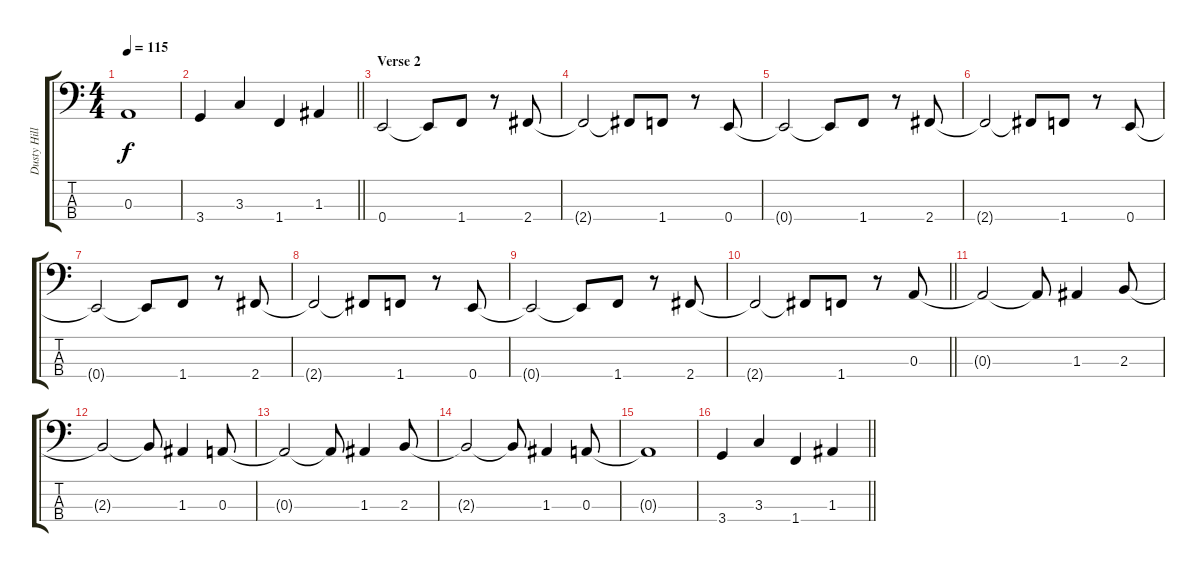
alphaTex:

\track ("Dusty Hill" "Dusty Hill") {instrument electricbassfinger}
\staff {score tabs}
\tuning (G2 D2 A1 E1) {hide}
\ts (4 4)
\tempo 115
\clef f4
\ks c
0.3{t}.1{dy f} |
\barLineRight lightlight
3.4.4 3.3.4 1.4.4 1.3.4 |
\section ("" "Verse 2")
0.4.2 0.4{t}.8 1.4.8 r.8 2.4.8 |
2.4{t}.2 2.4{t}.8 1.4.8 r.8 0.4.8 |
0.4{t}.2 0.4{t}.8 1.4.8 r.8 2.4.8 |
2.4{t}.2 2.4{t}.8 1.4.8 r.8 0.4.8 |
0.4{t}.2 0.4{t}.8 1.4.8 r.8 2.4.8 |
2.4{t}.2 2.4{t}.8 1.4.8 r.8 0.4.8 |
0.4{t}.2 0.4{t}.8 1.4.8 r.8 2.4.8 |
\barLineRight lightlight
2.4{t}.2 2.4{t}.8 1.4.8 r.8 0.3.8 |
0.3{t}.2 0.3{t}.8 1.3.4 2.3.8 |
2.3{t}.2 2.3{t}.8 1.3.4 0.3.8 |
0.3{t}.2 0.3{t}.8 1.3.4 2.3.8 |
2.3{t}.2 2.3{t}.8 1.3.4 0.3.8 |
0.3{t}.1 |
\barLineRight lightlight
3.4.4 3.3.4 1.4.4 1.3.4
